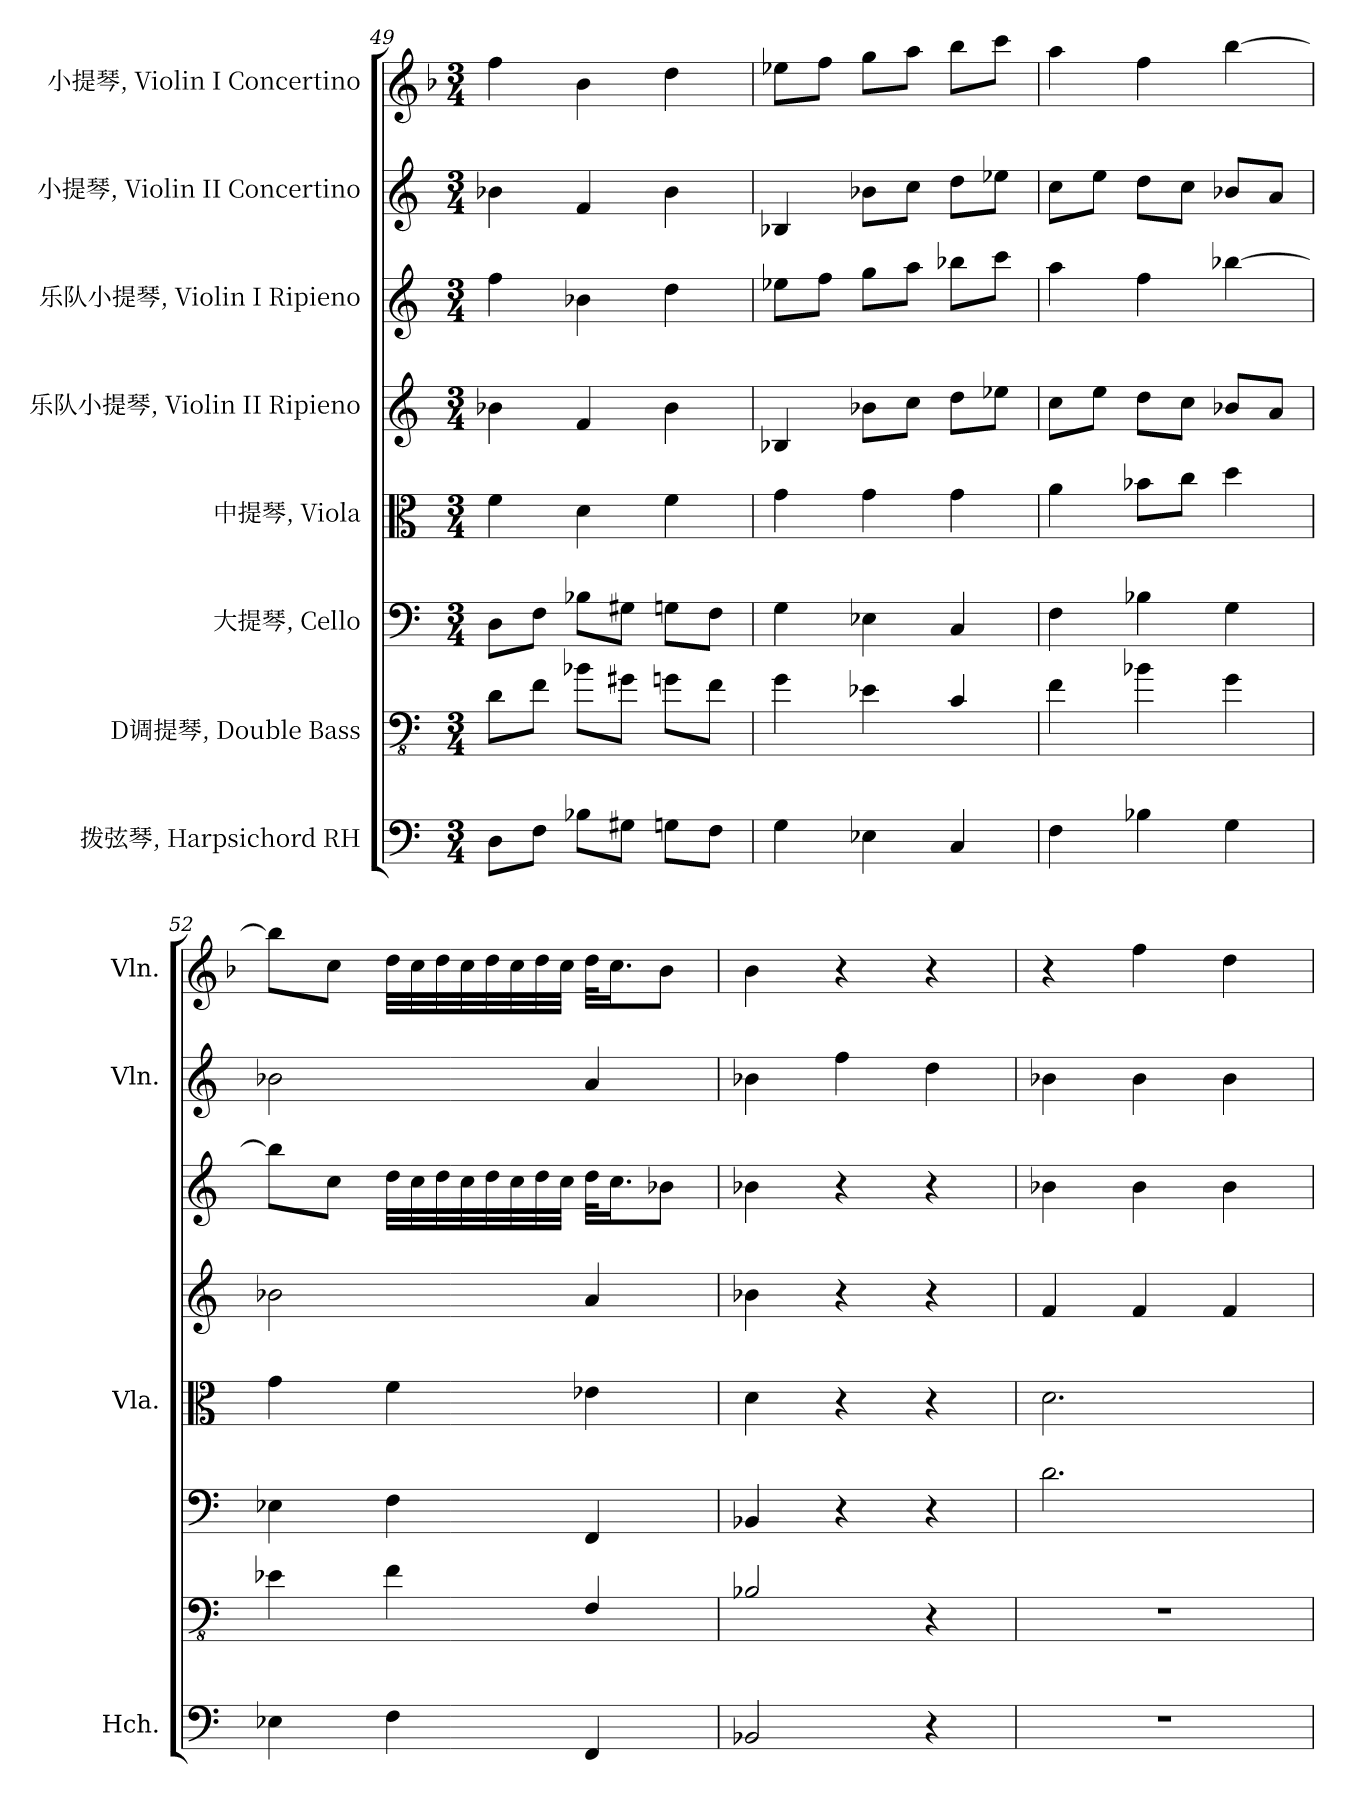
**kern	**kern	**kern	**kern	**kern	**kern	**kern	**kern
*part8	*part7	*part6	*part5	*part4	*part3	*part2	*part1
*staff8	*staff7	*staff6	*staff5	*staff4	*staff3	*staff2	*staff1
*I"拨弦琴, Harpsichord RH	*I"D调提琴, Double Bass	*I"大提琴, Cello	*I"中提琴, Viola	*I"乐队小提琴, Violin II Ripieno	*I"乐队小提琴, Violin I Ripieno	*I"小提琴, Violin II Concertino	*I"小提琴, Violin I Concertino
*I'Hch.	*	*	*I'Vla.	*	*	*I'Vln.	*I'Vln.
*clefF4	*clefFv4	*clefF4	*clefC3	*clefG2	*clefG2	*clefG2	*clefG2
*	*ITrd7c12	*	*	*	*	*	*
*k[]	*k[]	*k[]	*k[]	*k[]	*k[]	*k[]	*k[b-]
*M3/4	*M3/4	*M3/4	*M3/4	*M3/4	*M3/4	*M3/4	*M3/4
=49	=49	=49	=49	=49	=49	=49	=49
8D\L	8DD\L	8D\L	4f\	4b-X\	4ff\	4b-X\	4ff\
8F\J	8FF\J	8F\J	.	.	.	.	.
8B-X\L	8BB-X\L	8B-X\L	4d\	4f/	4b-X\	4f/	4b-\
8G#X\J	8GG#X\J	8G#X\J	.	.	.	.	.
8Gn\L	8GGn\L	8Gn\L	4f\	4b-\	4dd\	4b-\	4dd\
8F\J	8FF\J	8F\J	.	.	.	.	.
=50	=50	=50	=50	=50	=50	=50	=50
4G\	4GG\	4G\	4g\	4B-X/	8ee-X\L	4B-X/	8ee-X\L
.	.	.	.	.	8ff\J	.	8ff\J
4E-X\	4EE-X\	4E-X\	4g\	8b-X\L	8gg\L	8b-X\L	8gg\L
.	.	.	.	8cc\J	8aa\J	8cc\J	8aa\J
4C/	4CC/	4C/	4g\	8dd\L	8bb-X\L	8dd\L	8bb-\L
.	.	.	.	8ee-X\J	8ccc\J	8ee-X\J	8ccc\J
=51	=51	=51	=51	=51	=51	=51	=51
4F\	4FF\	4F\	4a\	8cc\L	4aa\	8cc\L	4aa\
.	.	.	.	8ee\J	.	8ee\J	.
4B-X\	4BB-X\	4B-X\	8b-X\L	8dd\L	4ff\	8dd\L	4ff\
.	.	.	8cc\J	8cc\J	.	8cc\J	.
4G\	4GG\	4G\	4dd\	8b-X/L	[4bb-X\	8b-X/L	[4bb-\
.	.	.	.	8a/J	.	8a/J	.
!!LO:PB:g=z
=52	=52	=52	=52	=52	=52	=52	=52
4E-X\	4EE-X\	4E-X\	4g\	2b-X\	8bb-\L]	2b-X\	8bb-\L]
.	.	.	.	.	8cc\J	.	8cc\J
4F\	4FF\	4F\	4f\	.	32dd\LLL	.	32dd\LLL
.	.	.	.	.	32cc\	.	32cc\
.	.	.	.	.	32dd\	.	32dd\
.	.	.	.	.	32cc\	.	32cc\
.	.	.	.	.	32dd\	.	32dd\
.	.	.	.	.	32cc\	.	32cc\
.	.	.	.	.	32dd\	.	32dd\
.	.	.	.	.	32cc\JJJ	.	32cc\JJJ
4FF/	4FFF/	4FF/	4e-X\	4a/	32dd\KLL	4a/	32dd\KLL
.	.	.	.	.	16.cc\J	.	16.cc\J
.	.	.	.	.	8b-X\J	.	8b-\J
=53	=53	=53	=53	=53	=53	=53	=53
2BB-X/	2BBB-X/	4BB-X/	4d\	4b-X\	4b-X\	4b-X\	4b-\
.	.	4r	4r	4r	4r	4ff\	4r
4r	4r	4r	4r	4r	4r	4dd\	4r
=54	=54	=54	=54	=54	=54	=54	=54
2.r	2.r	2.d\	2.d\	4f/	4b-X\	4b-X\	4r
.	.	.	.	4f/	4b-\	4b-\	4ff\
.	.	.	.	4f/	4b-\	4b-\	4dd\
=	=	=	=	=	=	=	=
*-	*-	*-	*-	*-	*-	*-	*-
